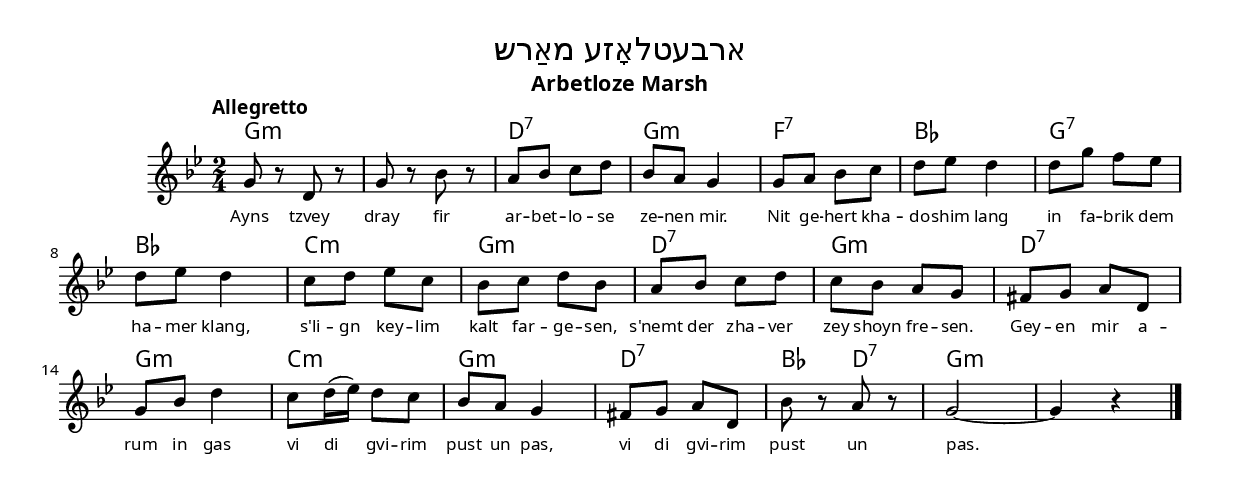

\header {
  title = "ארבעטלאָזע מאַרש"
  subtitle = "Arbetloze Marsh"
  }
\version "2.18.2"
\language "english"
#(set-global-staff-size 17)

end =
  #(define-music-function
    (parser location signature)
    (fraction?)
  #{
    \once \omit Staff.TimeSignature \time #signature
  #})

\layout {
  \context {  % Use Typewriter font for chord symbols
    \ChordNames {
      \set chordChanges = ##t
      \override ChordName.font-family = #'typewriter
      }
    }
  \context {  % Change font size for lyrics
    \Lyrics {
      \override LyricText.font-size = #'-1
      }
    }
  \context {  % Beam according to rhythm
    \Staff {
      \set Timing.beamExceptions = #'()
      }
    }
  }

\paper {      % Load fonts
  fonts = #
  (make-pango-font-tree
   "Linux Libertine"
   "Linux Biolinum"
   "Courier 10 Pitch"
   (/ (* staff-height pt) 2.5)
    )
  bookTitleMarkup = \markup {
    \override #'(baseline-skip . 3.5)
    \column {
      \fill-line { \fromproperty #'header:dedication }
      \override #'(baseline-skip . 3.5)
      \column {
        \fill-line {
          \override #'(font-name . "Drugulin CLM")
          \huge \larger \larger \bold
          \fromproperty #'header:title
          }
        \fill-line {
          \large \bold
          \fromproperty #'header:subtitle
          }
        \fill-line {
          \smaller \bold
          \fromproperty #'header:subsubtitle
          }
        \fill-line {
          \fromproperty #'header:meter
          \fromproperty #'header:arranger
          }
          \fill-line {
          \override #'(font-name . "Drugulin CLM")
          \fromproperty #'header:composer
          { \large \bold \fromproperty #'header:instrument }
          \override #'(font-name . "Drugulin CLM")
          \fromproperty #'header:poet
          }
        }
      }
    }
    scoreTitleMarkup = \markup {
      \column {
      \on-the-fly \print-all-headers { \bookTitleMarkup \hspace #1 }
      \fill-line {
        \null
        \override #'(font-name . "Drugulin CLM")
        \huge
        \lower #5
        \fromproperty #'header:piece
        }
      }
    }
  }

mel = \relative g' {
  g8 r d r    |
  g r bf r    |
  a bf c d    |
  bf a g4     |
  g8 a bf c   |
  d ef d4     |
  d8 g f ef   |
  d ef d4     |
  c8 d ef c   |
  bf c d bf   |
  a bf c d    |
  c bf a g    |
  fs g a d,   |
  g bf d4     |
  c8 d16( ef) d8 c |
  bf a g4     |
  fs8 g a d,  |
  bf' r a r   |
  g2~   |
  g4 r
  }

acc = \chordmode {
  g2:m  |
  g:m   |
  d:7      |
  g:m      |
  f:7      |
  bf       |
  g:7      |
  bf       |
  c:m      |
  g:m      |
  d:7      |
  g:m      |
  d:7      |
  g:m      |
  c:m      |
  g:m      |
  d:7      |
  bf4 d4:7  |
  g2:m      |
  g:m
  }

\score {
  <<
    \new ChordNames {
        \acc

        }
    \new Staff {
      \clef treble
      \key g \minor
      \time 2/4
      \tempo Allegretto
      \new Voice = "melody" {
        \mel
\bar "|."

        }
      }
    \new Lyrics \lyricsto "melody" {
      Ayns tzvey dray fir
ar -- bet -- lo -- se ze -- nen mir.
Nit ge -- hert kha -- do -- shim lang
in fa -- brik dem ha -- mer klang,
s'li -- gn key -- lim kalt far -- ge -- sen,
s'nemt der zha -- ver zey shoyn fre -- sen.
Gey -- en mir a -- rum in gas
vi di gvi -- rim pust un pas,
vi di gvi -- rim pust un pas.

      }
    >>
  }

